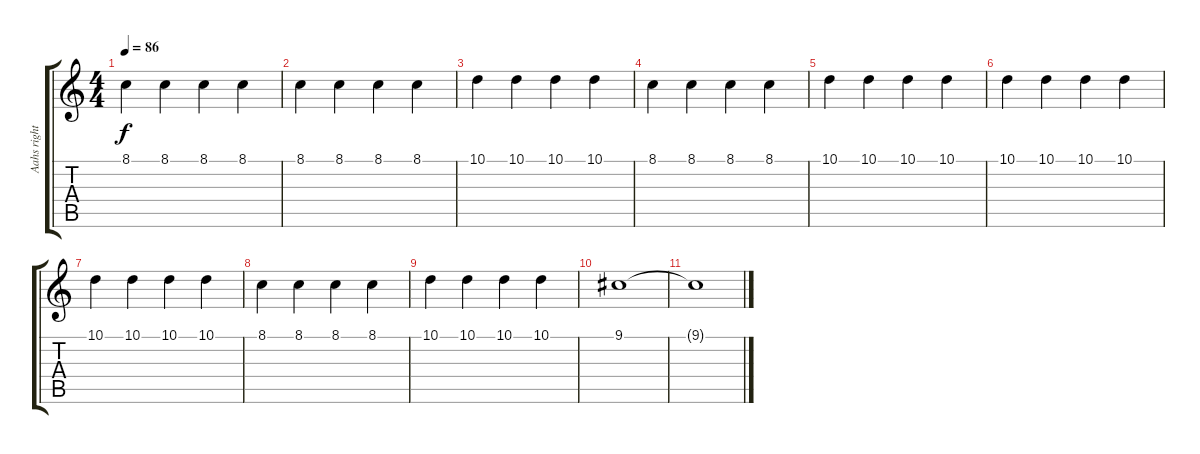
\track ("Aahs right" "Aahs right") {instrument choiraahs}
\staff {score tabs}
\tuning (E4 B3 G3 D3 A2 E2) {hide}
\ts (4 4)
\tempo 86
\clef g2
\ks c
8.1.4{dy f} 8.1.4 8.1.4 8.1.4 |
8.1.4 8.1.4 8.1.4 8.1.4 |
10.1.4 10.1.4 10.1.4 10.1.4 |
8.1.4 8.1.4 8.1.4 8.1.4 |
10.1.4 10.1.4 10.1.4 10.1.4 |
10.1.4 10.1.4 10.1.4 10.1.4 |
10.1.4 10.1.4 10.1.4 10.1.4 |
8.1.4 8.1.4 8.1.4 8.1.4 |
10.1.4 10.1.4 10.1.4 10.1.4 |
9.1.1 |
9.1{t}.1
